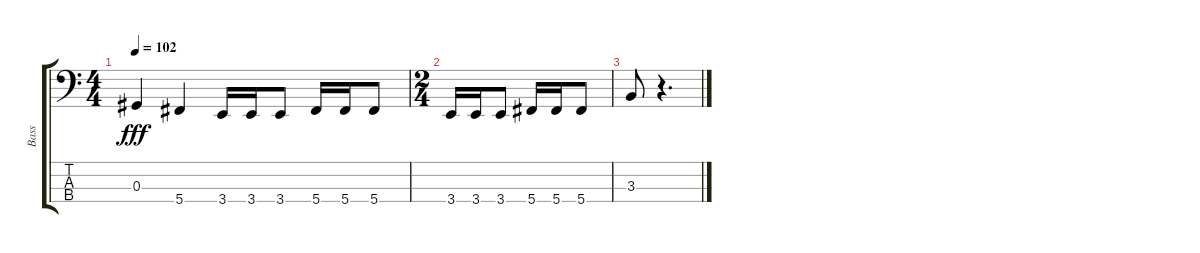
\track ("Bass " "Bass ") {instrument electricbasspick}
\staff {score tabs}
\tuning (Gb2 Db2 Ab1 Db1) {hide}
\ts (4 4)
\tempo 102
\clef f4
\ks c
0.3.4{dy fff} 5.4.4 3.4.16 3.4.16 3.4.8 5.4.16 5.4.16 5.4.8 |
\ts (2 4)
3.4.16 3.4.16 3.4.8 5.4.16 5.4.16 5.4.8 |
3.3.8 r.4{d}
